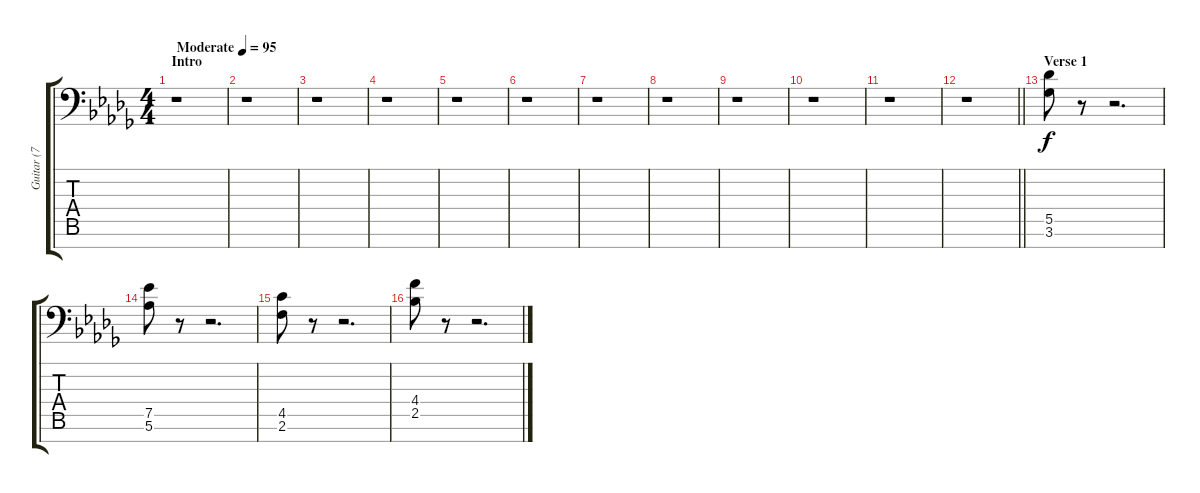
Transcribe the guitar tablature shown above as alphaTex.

\track ("Guitar (7 String with downtuning)" "Guitar (7 ") {instrument distortionguitar}
\staff {score tabs}
\tuning (Eb4 Bb3 Gb3 Db3 Ab2 Eb2 Bb1) {hide}
\ts (4 4)
\section ("" "Intro")
\tempo (95 "Moderate")
\clef f4
\ks db
r.1{dy f instrument distortionguitar} |
r.1 |
r.1 |
r.1 |
r.1 |
r.1 |
r.1 |
r.1 |
r.1 |
r.1 |
r.1 |
\barLineRight lightlight
r.1 |
\section ("" "Verse 1")
(5.5 3.6).8 r.8 r.2{d} |
(7.5 5.6).8 r.8 r.2{d} |
(4.5 2.6).8 r.8 r.2{d} |
(4.4 2.5).8 r.8 r.2{d}
